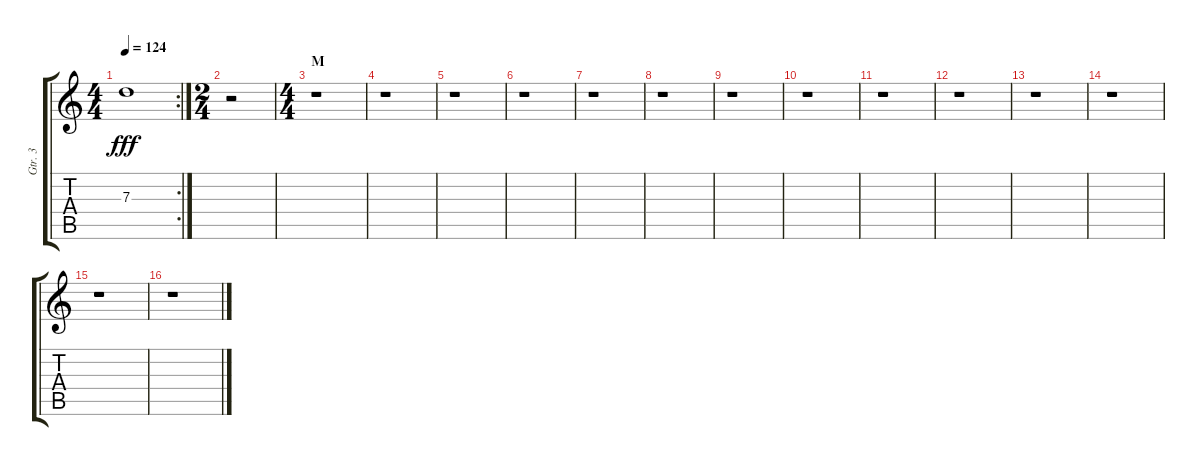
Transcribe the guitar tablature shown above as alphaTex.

\track ("Gtr. 3" "Gtr. 3") {instrument distortionguitar}
\staff {score tabs}
\tuning (E4 B3 G3 D3 A2 D2) {hide}
\rc 2
\ts (4 4)
\tempo 124
\clef g2
\ks c
7.3{t}.1{dy fff} |
\ts (2 4)
r.2 |
\ts (4 4)
\section ("" "M")
r.1 |
r.1 |
r.1 |
r.1 |
r.1 |
r.1 |
r.1 |
r.1 |
r.1 |
r.1 |
r.1 |
r.1 |
r.1 |
r.1
